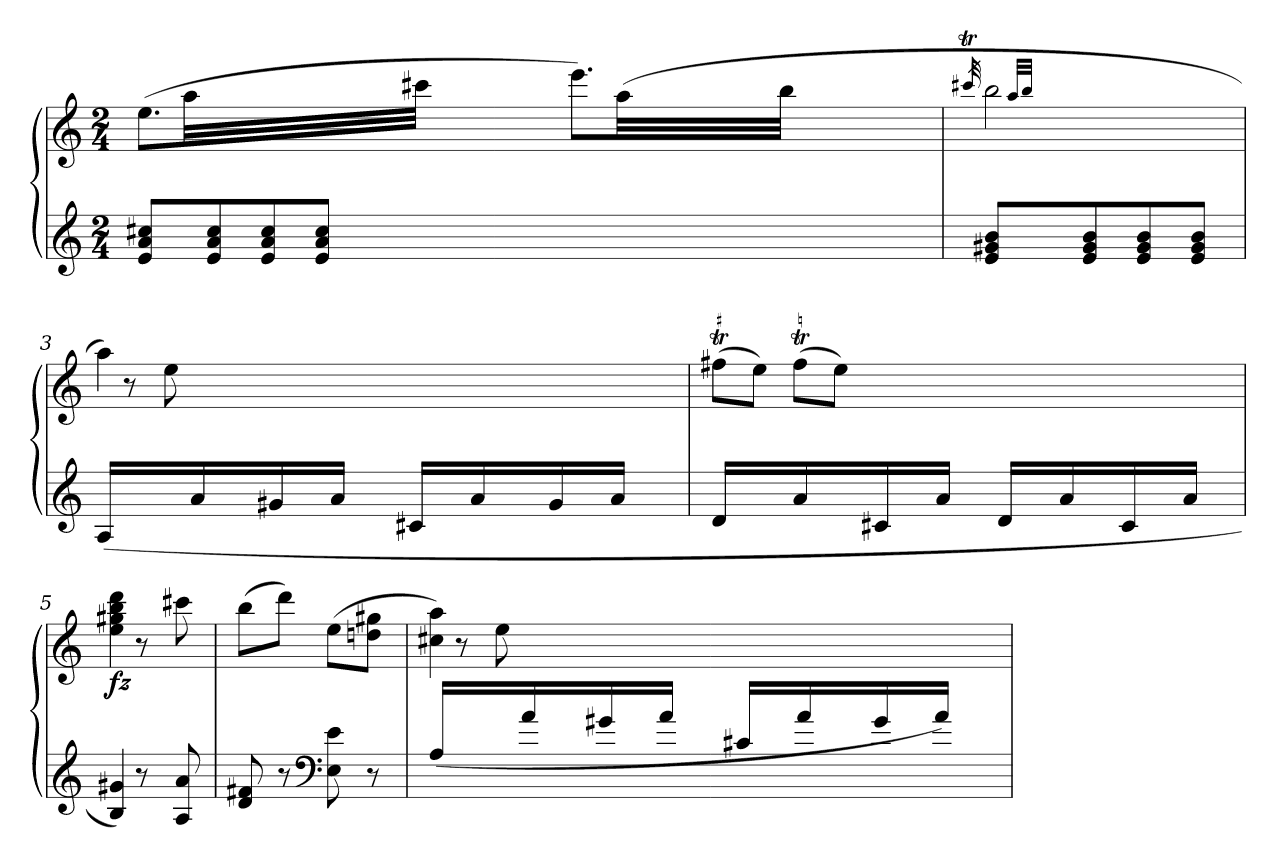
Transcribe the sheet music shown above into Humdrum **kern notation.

**kern	**kern	**dynam
*part1	*part1	*part1
*staff2	*staff1	*staff1/2
*clefG2	*clefG2	*
*M2/4	*M2/4	*
=1	=1	=1
!LO:N:vis=8	!	!
4cc#/ 4a/ 4e/L	(>8.ee\L	.
!	!LO:N:vis=32	!
.	1aa\LL	.
!LO:N:vis=8	!	!
4cc#/ 4a/ 4e/	.	.
!LO:N:vis=8	!	!
4cc#/ 4a/ 4e/	.	.
!LO:N:vis=8	!	!
4cc#/ 4a/ 4e/J	.	.
1ryy	.	.
!	!LO:N:vis=32	!
.	1ccc#\JJJ	.
1ryy	.	.
.	8.eee\L)	.
!	!LO:N:vis=32	!
.	(>1aa\LL	.
1ryy	.	.
!	!LO:N:vis=32	!
.	1bb\JJJ	.
4.ryy	.	.
=2	=2	=2
.	32qccc#t/	.
!LO:N:vis=8	!LO:N:vis=2	!
4b/ 4g#X/ 4e/L	16bb\	.
.	32qaa/LLL	.
.	32qbb/JJJ	.
.	2...ryy	.
!LO:N:vis=8	!	!
4b/ 4g#/ 4e/	.	.
!LO:N:vis=8	!	!
4b/ 4g#/ 4e/	.	.
!LO:N:vis=8	!	!
4b/ 4g#/ 4e/J	.	.
=3	=3	=3
!LO:N:vis=16	!LO:N:vis=4	!
(<2A/LL	8aa\)	.
!	!LO:N:vis=8	!
.	4r	.
!	!LO:N:vis=8	!
.	4ee\	.
!LO:N:vis=16	!	!
2a/	.	.
.	1ryy	.
!LO:N:vis=16	!	!
2g#X/	.	.
!LO:N:vis=16	!	!
2a/JJ	.	.
.	1ryy	.
!LO:N:vis=16	!	!
2c#/LL	.	.
!LO:N:vis=16	!	!
2a/	.	.
.	1ryy	.
!LO:N:vis=16	!	!
2g#/	.	.
!LO:N:vis=16	!	!
2a/JJ	.	.
.	4.ryy	.
=4	=4	=4
!LO:N:vis=16	!LO:TR:acc=#	!
!	!LO:N:vis=8	!
2d/LL	(>4ff#T\L	.
!	!LO:N:vis=8	!
.	4ee\J)	.
!LO:N:vis=16	!LO:N:vis=8	!
2a/	(>4ff#t\L	.
!	!LO:N:vis=8	!
.	4ee\J)	.
!LO:N:vis=16	!	!
2c#/	0.ryy	.
!LO:N:vis=16	!	!
2a/JJ	.	.
!LO:N:vis=16	!	!
2d/LL	.	.
!LO:N:vis=16	!	!
2a/	.	.
!LO:N:vis=16	!	!
2c#/	.	.
!LO:N:vis=16	!	!
2a/JJ	.	.
=5	=5	=5
!LO:N:vis=4	!LO:N:vis=4	!LO:DY:b
8g#X/ 8B/)	8ddd\ 8bb\ 8gg#X\ 8ee\	fz
!LO:N:vis=8	!LO:N:vis=8	!
4r	4r	.
!LO:N:vis=8	!LO:N:vis=8	!
4a/ 4A/	4ccc#\	.
=6	=6	=6
!LO:N:vis=8	!LO:N:vis=8	!
4f#/ 4d/	(>4bb\L	.
!LO:N:vis=8	!LO:N:vis=8	!
4r	4ddd\J)	.
*clefF4	*	*
!LO:N:vis=8	!LO:N:vis=8	!
4e\ 4E\	(>4ee\L	.
!LO:N:vis=8	!LO:N:vis=8	!
4r	4gg#X\ 4ddn\J	.
=7	=7	=7
!LO:N:vis=16	!LO:N:vis=4	!
(<2A/LL	8aa\ 8cc#\)	.
!	!LO:N:vis=8	!
.	4r	.
!	!LO:N:vis=8	!
.	4ee\	.
!LO:N:vis=16	!	!
2a/	.	.
.	1ryy	.
!LO:N:vis=16	!	!
2g#X/	.	.
!LO:N:vis=16	!	!
2a/JJ	.	.
.	1ryy	.
!LO:N:vis=16	!	!
2c#/LL	.	.
!LO:N:vis=16	!	!
2a/	.	.
.	1ryy	.
!LO:N:vis=16	!	!
2g#/	.	.
!LO:N:vis=16	!	!
2a/JJ)	.	.
.	4.ryy	.
=	=	=
*-	*-	*-
